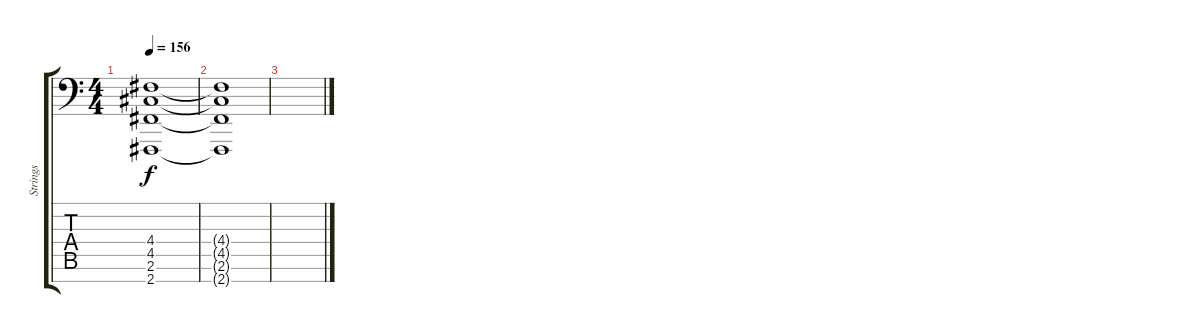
\track ("Strings" "Strings") {instrument synthstrings2}
\staff {score tabs}
\tuning (E4 B3 G3 D3 A2 E2 E1) {hide}
\ts (4 4)
\tempo 156
\clef f4
\ks c
(4.4 4.5 2.6 2.7).1{dy f} |
(4.4{t} 4.5{t} 2.6{t} 2.7{t}).1 |
\section ("" "")
